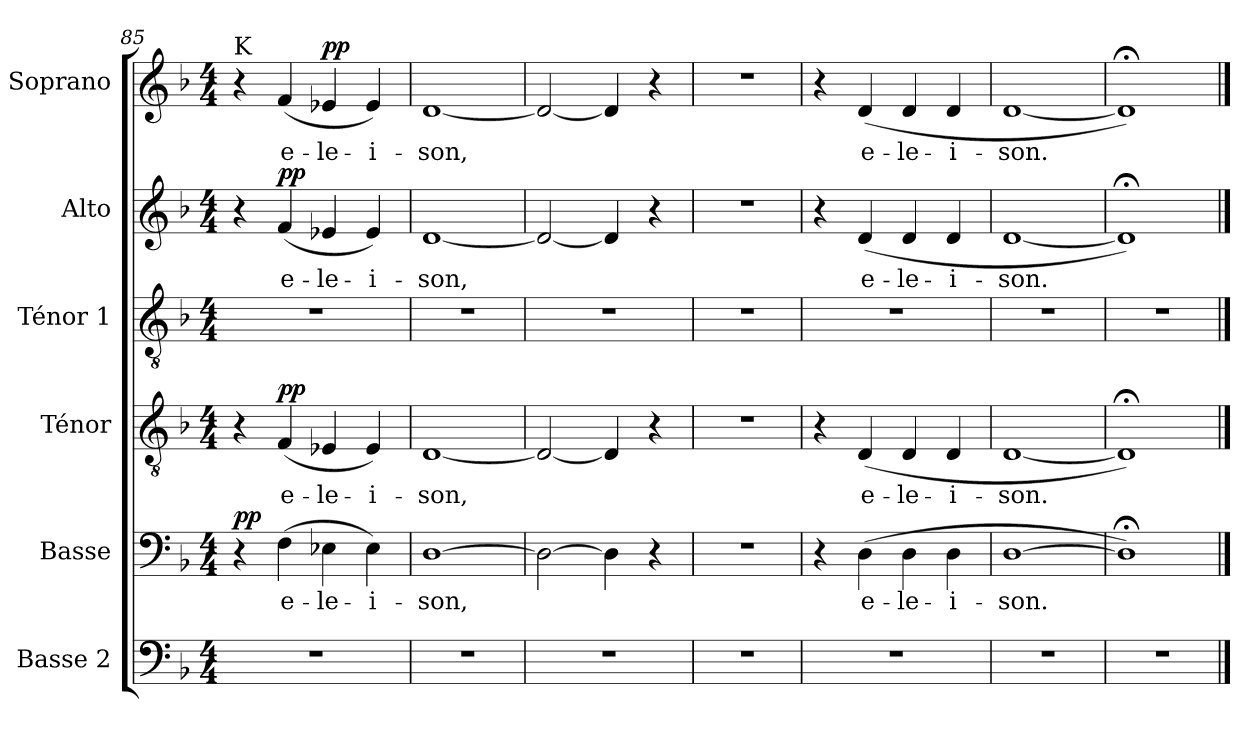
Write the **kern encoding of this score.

**kern	**kern	**text	**dynam	**kern	**text	**dynam	**kern	**kern	**text	**dynam	**kern	**text	**dynam
*part6	*part5	*part5	*part5	*part4	*part4	*part4	*part3	*part2	*part2	*part2	*part1	*part1	*part1
*staff6	*staff5	*staff5	*staff5	*staff4	*staff4	*staff4	*staff3	*staff2	*staff2	*staff2	*staff1	*staff1	*staff1
*I"Basse 2	*I"Basse	*	*	*I"Ténor	*	*	*I"Ténor 1	*I"Alto	*	*	*I"Soprano	*	*
*I'B2	*I'B	*	*	*I'T	*	*	*I'T1	*I'A	*	*	*I'S	*	*
!!LO:LB:g=z
*clefF4	*clefF4	*	*	*clefGv2	*	*	*clefGv2	*clefG2	*	*	*clefG2	*	*
*k[b-]	*k[b-]	*	*	*k[b-]	*	*	*k[b-]	*k[b-]	*	*	*k[b-]	*	*
*d:	*d:	*	*	*d:	*	*	*d:	*d:	*	*	*d:	*	*
*M4/4	*M4/4	*	*	*M4/4	*	*	*M4/4	*M4/4	*	*	*M4/4	*	*
=85	=85	=85	=85	=85	=85	=85	=85	=85	=85	=85	=85	=85	=85
!	!	!	!	!	!	!	!	!	!	!	!LO:TX:t=K	!	!
!	!	!	!LO:DY:a	!	!	!	!	!	!	!	!	!	!
1r	4r	.	pp	4r	.	.	1r	4r	.	.	4r	.	.
!	!	!LO:LY:b	!	!	!LO:LY:b	!LO:DY:a	!	!	!LO:LY:b	!LO:DY:a	!	!LO:LY:b	!
.	(>4F\	e-	.	(<4F/	e-	pp	.	(<4f/	e-	pp	(<4f/	e-	.
!	!	!LO:LY:b	!	!	!LO:LY:b	!	!	!	!LO:LY:b	!	!	!LO:LY:b	!LO:DY:a
.	4E-X\	-le-	.	4E-X/	-le-	.	.	4e-X/	-le-	.	4e-X/	-le-	pp
!	!	!LO:LY:b	!	!	!LO:LY:b	!	!	!	!LO:LY:b	!	!	!LO:LY:b	!
.	4E-\)	-i-	.	4E-/)	-i-	.	.	4e-/)	-i-	.	4e-/)	-i-	.
=86	=86	=86	=86	=86	=86	=86	=86	=86	=86	=86	=86	=86	=86
!	!	!LO:LY:b	!	!	!LO:LY:b	!	!	!	!LO:LY:b	!	!	!LO:LY:b	!
1r	[1D	-son,	.	[1D	-son,	.	1r	[1d	-son,	.	[1d	-son,	.
=87	=87	=87	=87	=87	=87	=87	=87	=87	=87	=87	=87	=87	=87
1r	2D\_	.	.	2D/_	.	.	1r	2d/_	.	.	2d/_	.	.
.	4D\]	.	.	4D/]	.	.	.	4d/]	.	.	4d/]	.	.
.	4r	.	.	4r	.	.	.	4r	.	.	4r	.	.
=88	=88	=88	=88	=88	=88	=88	=88	=88	=88	=88	=88	=88	=88
1r	1r	.	.	1r	.	.	1r	1r	.	.	1r	.	.
=89	=89	=89	=89	=89	=89	=89	=89	=89	=89	=89	=89	=89	=89
1r	4r	.	.	4r	.	.	1r	4r	.	.	4r	.	.
!	!	!LO:LY:b	!	!	!LO:LY:b	!	!	!	!LO:LY:b	!	!	!LO:LY:b	!
.	(>4D\	e-	.	(>4D/	e-	.	.	(>4d/	e-	.	(>4d/	e-	.
!	!	!LO:LY:b	!	!	!LO:LY:b	!	!	!	!LO:LY:b	!	!	!LO:LY:b	!
.	4D\	-le-	.	4D/	-le-	.	.	4d/	-le-	.	4d/	-le-	.
!	!	!LO:LY:b	!	!	!LO:LY:b	!	!	!	!LO:LY:b	!	!	!LO:LY:b	!
.	4D\	-i-	.	4D/	-i-	.	.	4d/	-i-	.	4d/	-i-	.
=90	=90	=90	=90	=90	=90	=90	=90	=90	=90	=90	=90	=90	=90
!	!	!LO:LY:b	!	!	!LO:LY:b	!	!	!	!LO:LY:b	!	!	!LO:LY:b	!
1r	[1D	-son.	.	[1D	-son.	.	1r	[1d	-son.	.	[1d	-son.	.
=91	=91	=91	=91	=91	=91	=91	=91	=91	=91	=91	=91	=91	=91
1r	1D;<])	.	.	1D;<])	.	.	1r	1d;<])	.	.	1d;<])	.	.
==	==	==	==	==	==	==	==	==	==	==	==	==	==
*-	*-	*-	*-	*-	*-	*-	*-	*-	*-	*-	*-	*-	*-
